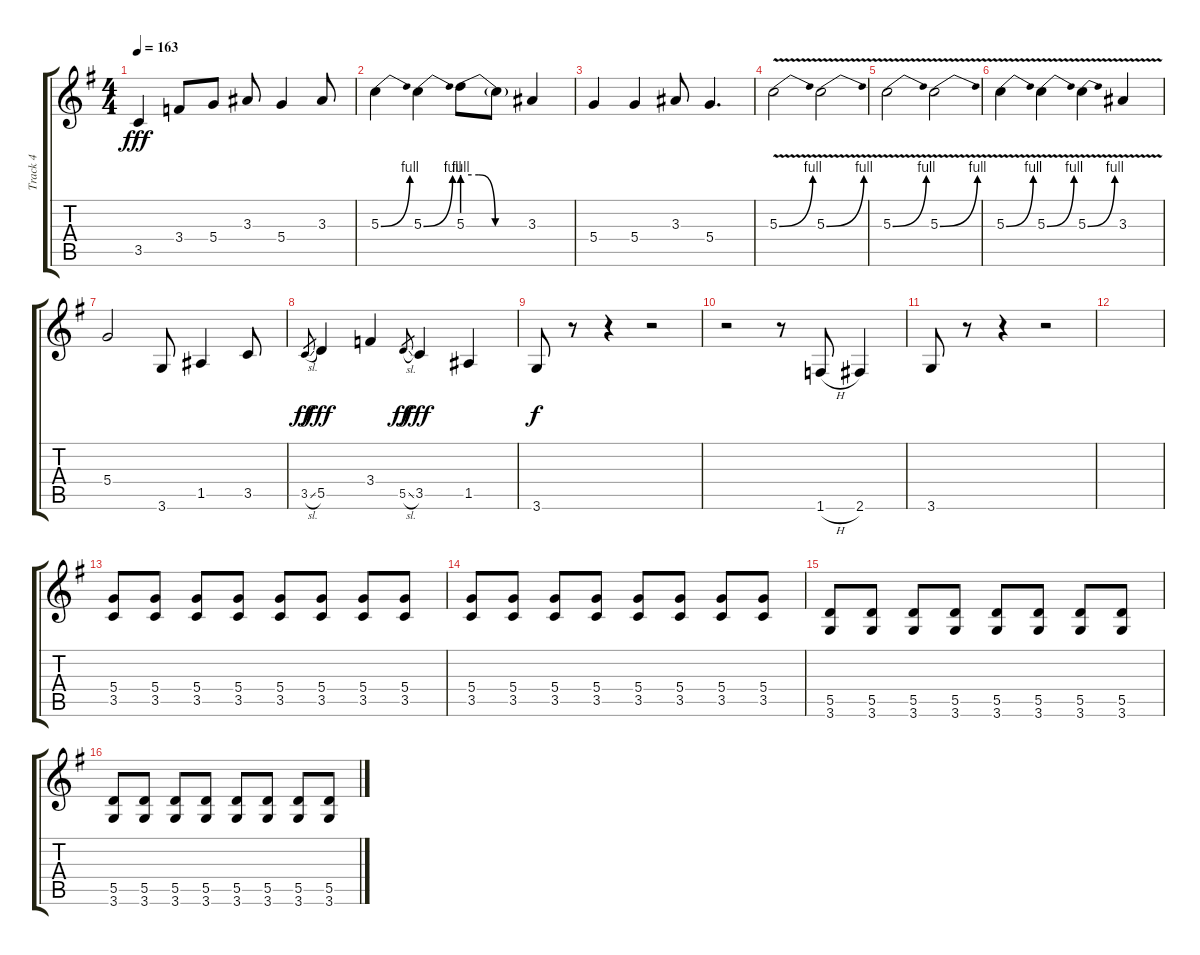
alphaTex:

\track ("Track 4" "Track 4") {instrument electricguitarjazz}
\staff {score tabs}
\tuning (E4 B3 G3 D3 A2 E2) {hide}
\ts (4 4)
\tempo 163
\clef g2
\ks g
3.5.4{dy fff} 3.4.8 5.4.8 3.3.8 5.4.4 3.3.8 |
5.3{be (bend 0 0 60 4)}.4 5.3{be (bend 0 0 60 4)}.4 5.3{be (custom 0 4 15 4 30 0 60 0)}.8 5.3{t}.8 3.3.4 |
5.4.4 5.4.4 3.3.8 5.4.4{d} |
5.3{be (bend 0 0 60 4) v}.2 5.3{be (bend 0 0 60 4) v}.2 |
5.3{be (bend 0 0 60 4) v}.2 5.3{be (bend 0 0 60 4) v}.2 |
5.3{be (bend 0 0 60 4) v}.4 5.3{be (bend 0 0 60 4) v}.4 5.3{be (bend 0 0 60 4) v}.4 3.3{v}.4 |
5.4.2 3.6.8 1.5.4 3.5.8 |
3.5{sl}.8{gr dy ff} 5.5.4{dy fff} 3.4.4 5.5{sl}.8{gr dy ff} 3.5.4{dy fff} 1.5.4 |
3.6.8{dy f volume 5} r.8 r.4 r.2 |
r.2 r.8 1.6{h}.8 2.6.4 |
3.6.8 r.8 r.4 r.2 |
|
(5.4 3.5).8 (5.4 3.5).8 (5.4 3.5).8 (5.4 3.5).8 (5.4 3.5).8 (5.4 3.5).8 (5.4 3.5).8 (5.4 3.5).8 |
(5.4 3.5).8 (5.4 3.5).8 (5.4 3.5).8 (5.4 3.5).8 (5.4 3.5).8 (5.4 3.5).8 (5.4 3.5).8 (5.4 3.5).8 |
(5.5 3.6).8 (5.5 3.6).8 (5.5 3.6).8 (5.5 3.6).8 (5.5 3.6).8 (5.5 3.6).8 (5.5 3.6).8 (5.5 3.6).8 |
(5.5 3.6).8 (5.5 3.6).8 (5.5 3.6).8 (5.5 3.6).8 (5.5 3.6).8 (5.5 3.6).8 (5.5 3.6).8 (5.5 3.6).8
